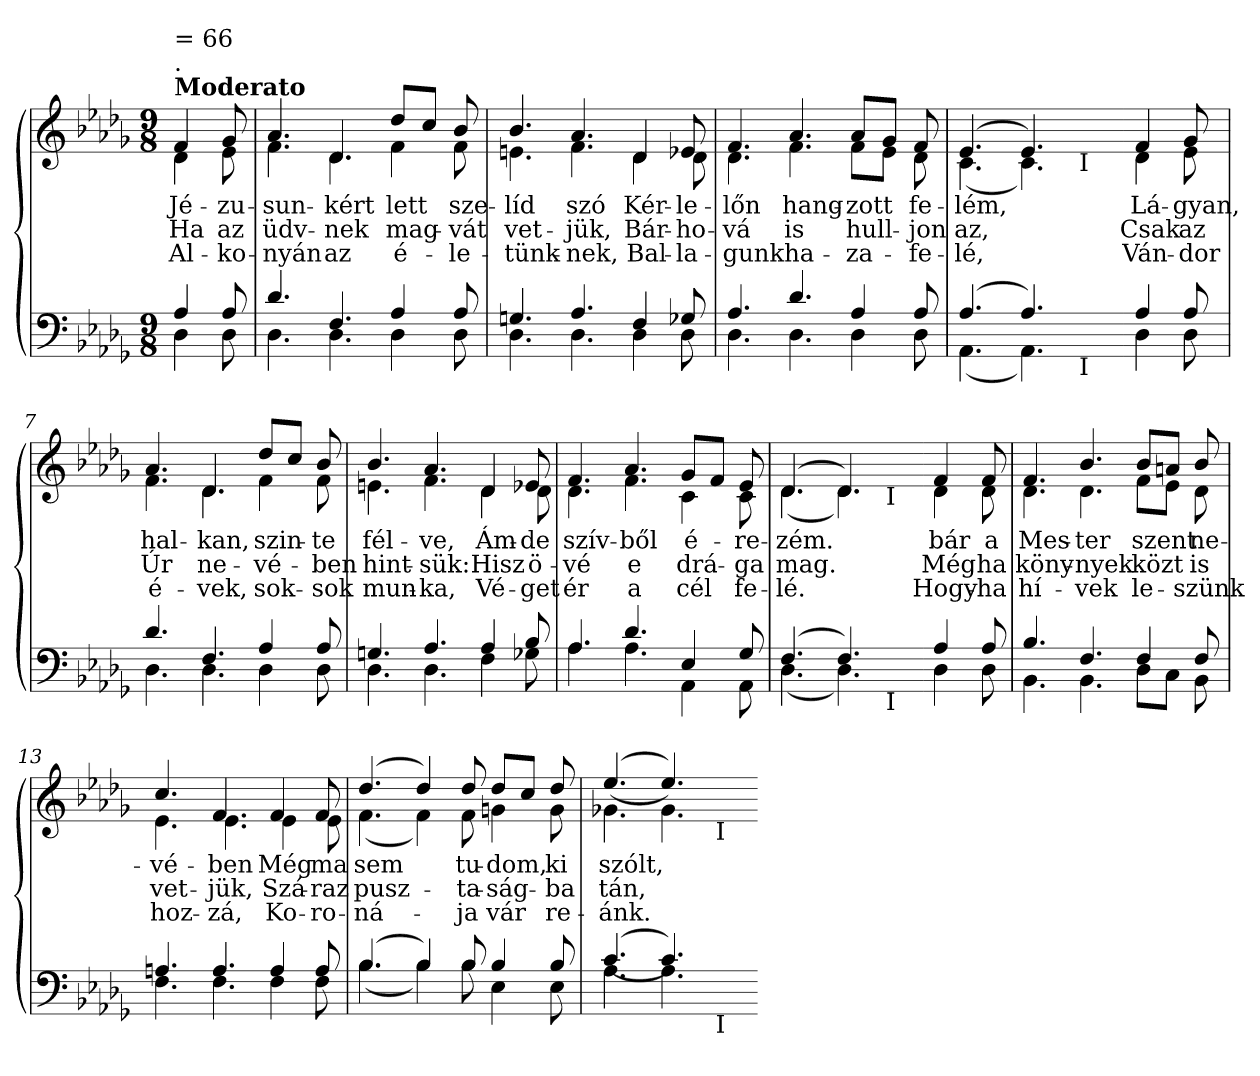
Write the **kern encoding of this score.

**kern	**kern	**text	**text	**text
*part2	*part1	*part1	*part1	*part1
*staff2	*staff1	*staff1	*staff1	*staff1
*clefF4	*clefG2	*	*	*
*k[b-e-a-d-g-]	*k[b-e-a-d-g-]	*	*	*
*D-:	*D-:	*	*	*
*M9/8	*M9/8	*	*	*
=1	=1	=1	=1	=1
*^	*^	*	*	*
!	!	!LO:TX:a:B:t=Moderato	!	!	!	!
!	!	!LO:TX:a:t=.	!	!	!	!
!	!	!LO:TX:a:t== 66	!	!	!	!
!	!	!	!	!LO:LY:b	!LO:LY:b	!LO:LY:b
4A-/	4D-\	4f/	4d-\	Jé-	Ha	Al-
!	!	!	!	!LO:LY:b	!LO:LY:b	!LO:LY:b
8A-/	8D-\	8g-/	8e-\	-zu-	az	-ko-
=2	=2	=2	=2	=2	=2	=2
!	!	!	!	!LO:LY:b	!LO:LY:b	!LO:LY:b
4.d-/	4.D-\	4.a-/	4.f\	-sun-	üdv-	-nyán
!	!	!	!	!LO:LY:b	!LO:LY:b	!LO:LY:b
4.F/	4.D-\	4.d-/	4.d-\	-kért	-nek	az
!	!	!	!	!LO:LY:b	!LO:LY:b	!LO:LY:b
4A-/	4D-\	8dd-/L	4f\	lett	mag-	é-
.	.	8cc/J	.	.	.	.
!	!	!	!	!LO:LY:b	!LO:LY:b	!LO:LY:b
8A-/	8D-\	8b-/	8f\	sze-	-vát	-le-
=3	=3	=3	=3	=3	=3	=3
!	!	!	!	!LO:LY:b	!LO:LY:b	!LO:LY:b
4.Gn/	4.D-\	4.b-/	4.en\	-líd	vet-	-tünk-
!	!	!	!	!LO:LY:b	!LO:LY:b	!LO:LY:b
4.A-/	4.D-\	4.a-/	4.f\	szó	-jük,	-nek,
!	!	!	!	!LO:LY:b	!LO:LY:b	!LO:LY:b
4F/	4D-\	4d-/	4d-\	Kér-	Bár-	Bal-
!	!	!	!	!LO:LY:b	!LO:LY:b	!LO:LY:b
8G-X/	8D-\	8e-X/	8d-\	-le-	-ho-	-la-
=4	=4	=4	=4	=4	=4	=4
!	!	!	!	!LO:LY:b	!LO:LY:b	!LO:LY:b
4.A-/	4.D-\	4.f/	4.d-\	-lőn	-vá	-gunk
!	!	!	!	!LO:LY:b	!LO:LY:b	!LO:LY:b
4.d-/	4.D-\	4.a-/	4.f\	hang-	is	ha-
!	!	!	!	!LO:LY:b	!LO:LY:b	!LO:LY:b
4A-/	4D-\	8a-/L	8f\L	-zott	hull-	-za-
.	.	8g-/J	8e-\J	.	.	.
!	!	!	!	!LO:LY:b	!LO:LY:b	!LO:LY:b
8A-/	8D-\	8f/	8d-\	fe-	-jon	-fe-
=5	=5	=5	=5	=5	=5	=5
!	!	!	!	!LO:LY:b	!LO:LY:b	!LO:LY:b
*	*^	*	*^	*	*	*
(>4.A-/	(<4.AA-\	2ryy	(>4.e-/	(<4.c\	2ryy	-lém,	az,	-lé,
4.A-/)	4.AA-\)	.	4.e-/)	4.c\)	.	.	.	.
.	.	16.ryy	.	.	16.ryy	.	.	.
!	!	!	!	!	!LO:TX:b:t=I	!	!	!
!	!	!LO:TX:b:t=I	!	!	!	!	!	!
.	.	8ryy	.	.	8ryy	.	.	.
.	.	32ryy	.	.	32ryy	.	.	.
*	*v	*v	*	*	*	*	*	*
*	*	*	*v	*v	*	*	*
!!LO:LB:g=z
=6-	=6-	=6-	=6-	=6-	=6-	=6-
*	*^	*	*^	*	*	*
!	!	!	!	!	!	!LO:LY:b	!LO:LY:b	!LO:LY:b
*	*v	*v	*	*	*	*	*	*
*	*	*	*v	*v	*	*	*
4A-/	4D-\	4f/	4d-\	Lá-	Csak	Ván-
!	!	!	!	!LO:LY:b	!LO:LY:b	!LO:LY:b
8A-/	8D-\	8g-/	8e-\	-gyan,	az	-dor
=7	=7	=7	=7	=7	=7	=7
!	!	!	!	!LO:LY:b	!LO:LY:b	!LO:LY:b
4.d-/	4.D-\	4.a-/	4.f\	hal-	Úr	é-
!	!	!	!	!LO:LY:b	!LO:LY:b	!LO:LY:b
4.F/	4.D-\	4.d-/	4.d-\	-kan,	ne-	-vek,
!	!	!	!	!LO:LY:b	!LO:LY:b	!LO:LY:b
4A-/	4D-\	8dd-/L	4f\	szin-	-vé-	sok-
.	.	8cc/J	.	.	.	.
!	!	!	!	!LO:LY:b	!LO:LY:b	!LO:LY:b
8A-/	8D-\	8b-/	8f\	-te	-ben	-sok
=8	=8	=8	=8	=8	=8	=8
!	!	!	!	!LO:LY:b	!LO:LY:b	!LO:LY:b
4.Gn/	4.D-\	4.b-/	4.en\	fél-	hint-	mun-
!	!	!	!	!LO:LY:b	!LO:LY:b	!LO:LY:b
4.A-/	4.D-\	4.a-/	4.f\	-ve,	-sük:	-ka,
!	!	!	!	!LO:LY:b	!LO:LY:b	!LO:LY:b
4A-/	4F\	4d-/	4d-\	Ám-	Hisz	Vé-
!	!	!	!	!LO:LY:b	!LO:LY:b	!LO:LY:b
8B-/	8G-X\	8e-X/	8d-\	-de	ö-	-get
=9	=9	=9	=9	=9	=9	=9
!	!	!	!	!LO:LY:b	!LO:LY:b	!LO:LY:b
4.A-/	4.A-\	4.f/	4.d-\	szív-	-vé	ér
!	!	!	!	!LO:LY:b	!LO:LY:b	!LO:LY:b
4.d-/	4.A-\	4.a-/	4.f\	-ből	e	a
!	!	!	!	!LO:LY:b	!LO:LY:b	!LO:LY:b
4E-/	4AA-\	8g-/L	4c\	é-	drá-	cél
.	.	8f/J	.	.	.	.
!	!	!	!	!LO:LY:b	!LO:LY:b	!LO:LY:b
8G-/	8AA-\	8e-/	8c\	-re-	-ga	fe-
=10	=10	=10	=10	=10	=10	=10
!	!	!	!	!LO:LY:b	!LO:LY:b	!LO:LY:b
*	*^	*	*^	*	*	*
(>4.F/	(<4.D-\	2ryy	(>4.d-/	(<4.d-\	2ryy	-zém.	mag.	-lé.
4.F/)	4.D-\)	.	4.d-/)	4.d-\)	.	.	.	.
.	.	16ryy	.	.	16ryy	.	.	.
!	!	!	!	!	!LO:TX:b:t=I	!	!	!
!	!	!LO:TX:b:t=I	!	!	!	!	!	!
.	.	8.ryy	.	.	8.ryy	.	.	.
*	*v	*v	*	*	*	*	*	*
*	*	*	*v	*v	*	*	*
!!LO:LB:g=z
=11-	=11-	=11-	=11-	=11-	=11-	=11-
*	*^	*	*^	*	*	*
!	!	!	!	!	!	!LO:LY:b	!LO:LY:b	!LO:LY:b
*	*v	*v	*	*	*	*	*	*
*	*	*	*v	*v	*	*	*
4A-/	4D-\	4f/	4d-\	bár	Még	Hogy-
!	!	!	!	!LO:LY:b	!LO:LY:b	!LO:LY:b
8A-/	8D-\	8f/	8d-\	a	ha	-ha
=12	=12	=12	=12	=12	=12	=12
!	!	!	!	!LO:LY:b	!LO:LY:b	!LO:LY:b
4.B-/	4.BB-\	4.f/	4.d-\	Mes-	köny-	hí-
!	!	!	!	!LO:LY:b	!LO:LY:b	!LO:LY:b
4.F/	4.BB-\	4.b-/	4.d-\	-ter	-nyek	-vek
!	!	!	!	!LO:LY:b	!LO:LY:b	!LO:LY:b
4F/	8D-\L	8b-/L	8f\L	szent	közt	le-
.	8C\J	8an/J	8e-\J	.	.	.
!	!	!	!	!LO:LY:b	!LO:LY:b	!LO:LY:b
8F/	8BB-\	8b-/	8d-\	ne-	is	-szünk
=13	=13	=13	=13	=13	=13	=13
!	!	!	!	!LO:LY:b	!LO:LY:b	!LO:LY:b
4.An/	4.F\	4.cc/	4.e-\	-vé-	vet-	hoz-
!	!	!	!	!LO:LY:b	!LO:LY:b	!LO:LY:b
4.A/	4.F\	4.f/	4.e-\	-ben	-jük,	-zá,
!	!	!	!	!LO:LY:b	!LO:LY:b	!LO:LY:b
4A/	4F\	4f/	4e-\	Még	Szá-	Ko-
!	!	!	!	!LO:LY:b	!LO:LY:b	!LO:LY:b
8A/	8F\	8f/	8e-\	ma	-raz	-ro-
=14	=14	=14	=14	=14	=14	=14
!	!	!	!	!LO:LY:b	!LO:LY:b	!LO:LY:b
(>4.B-/	(<4.B-\	(>4.dd-/	(<4.f\	sem	pusz-	-ná-
4B-/)	4B-\)	4dd-/)	4f\)	.	.	.
!	!	!	!	!LO:LY:b	!LO:LY:b	!LO:LY:b
8B-/	8B-\	8dd-/	8f\	tu-	-ta-	-ja
!	!	!	!	!LO:LY:b	!LO:LY:b	!LO:LY:b
4B-/	4E-\	8dd-/L	4gn\	-dom,	-ság-	vár
.	.	8cc/J	.	.	.	.
!	!	!	!	!LO:LY:b	!LO:LY:b	!LO:LY:b
8B-/	8E-\	8dd-/	8g\	ki	-ba	re-
=15	=15	=15	=15	=15	=15	=15
!	!	!	!	!LO:LY:b	!LO:LY:b	!LO:LY:b
*	*^	*	*^	*	*	*
(<(>4.c/	4.A-\	2ryy	(<(>4.ee-/	4.g-X\	2ryy	szólt,	tán,	-ánk.
4.c/))	4.A-\	.	4.ee-/))	4.g-\	.	.	.	.
.	.	16.ryy	.	.	16.ryy	.	.	.
!	!	!	!	!	!LO:TX:b:t=I	!	!	!
!	!	!LO:TX:b:t=I	!	!	!	!	!	!
.	.	8ryy	.	.	8ryy	.	.	.
.	.	32ryy	.	.	32ryy	.	.	.
*v	*v	*v	*	*	*	*	*	*
*	*v	*v	*v	*	*	*
=-	=-	=-	=-	=-
*-	*-	*-	*-	*-
